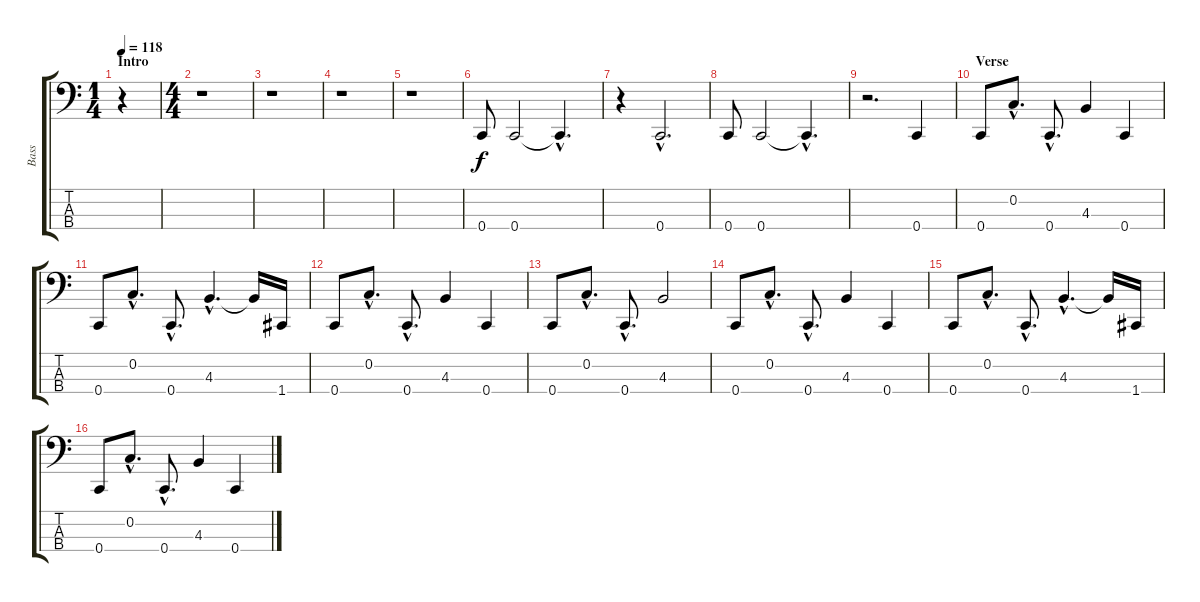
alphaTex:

\track ("Bass" "Bass") {instrument electricbasspick}
\staff {score tabs}
\tuning (G2 C2 G1 C1) {hide}
\ts (1 4)
\section ("" "Intro")
\tempo 118
\clef f4
\ks c
r.4{dy f instrument electricbasspick} |
\ts (4 4)
r.1 |
r.1 |
r.1 |
r.1 |
0.4.8 0.4.2 0.4{hac t}.4{d} |
r.4 0.4{hac}.2{d} |
0.4.8 0.4.2 0.4{hac t}.4{d} |
r.2{d} 0.4.4 |
\section ("" "Verse")
0.4.8 0.2{hac}.8{d} 0.4{hac}.8{d} 4.3.4 0.4.4 |
0.4.8 0.2{hac}.8{d} 0.4{hac}.8{d} 4.3{hac}.4{d} 4.3{t}.16 1.4.16 |
0.4.8 0.2{hac}.8{d} 0.4{hac}.8{d} 4.3.4 0.4.4 |
0.4.8 0.2{hac}.8{d} 0.4{hac}.8{d} 4.3.2 |
0.4.8 0.2{hac}.8{d} 0.4{hac}.8{d} 4.3.4 0.4.4 |
0.4.8 0.2{hac}.8{d} 0.4{hac}.8{d} 4.3{hac}.4{d} 4.3{t}.16 1.4.16 |
0.4.8 0.2{hac}.8{d} 0.4{hac}.8{d} 4.3.4 0.4.4
